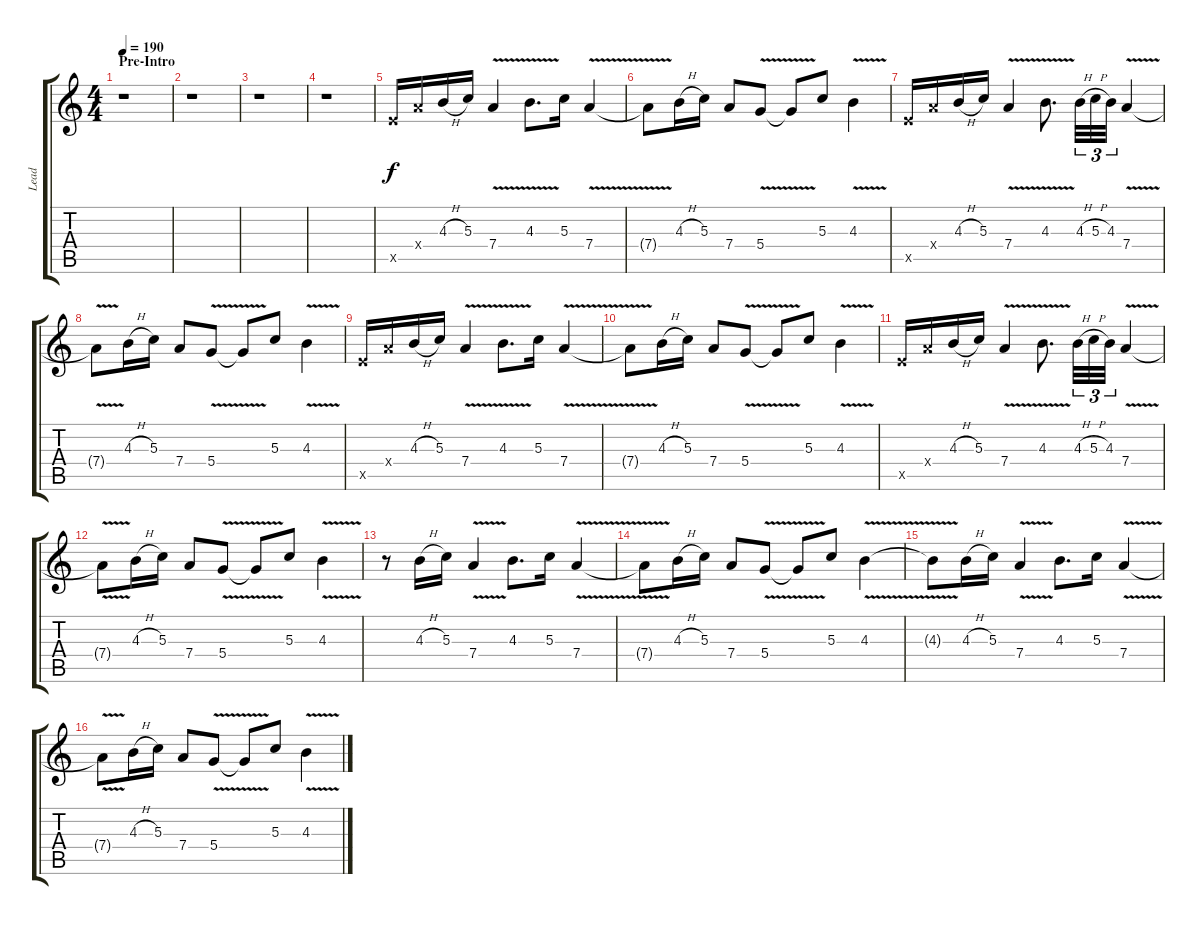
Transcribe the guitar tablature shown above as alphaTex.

\track ("Lead" "Lead") {instrument overdrivenguitar}
\staff {score tabs}
\tuning (E4 B3 G3 D3 A2 E2) {hide}
\ts (4 4)
\section ("" "Pre-Intro")
\tempo 190
\tempo 75
\tempo 190
\clef g2
\ks c
r.1{dy f instrument overdrivenguitar} |
r.1 |
r.1 |
r.1 |
7.5{x}.16{instrument electricguitarjazz} 7.4{x}.16 4.3{h}.16 5.3.16 7.4{v}.4 4.3{v}.8{d} 5.3.16 7.4{v}.4 |
7.4{t}.8 4.3{h}.16 5.3.16 7.4.8 5.4{v}.8 5.4{t}.8 5.3.8 4.3{v}.4 |
7.5{x}.16 7.4{x}.16 4.3{h}.16 5.3.16 7.4{v}.4 4.3{v}.8{d} 4.3{h}.32{tu (3 2)} 5.3{h}.32{tu (3 2)} 4.3.32{tu (3 2)} 7.4{v}.4 |
7.4{t}.8 4.3{h}.16 5.3.16 7.4.8 5.4{v}.8 5.4{t}.8 5.3.8 4.3{v}.4 |
7.5{x}.16 7.4{x}.16 4.3{h}.16 5.3.16 7.4{v}.4 4.3{v}.8{d} 5.3.16 7.4{v}.4 |
7.4{t}.8 4.3{h}.16 5.3.16 7.4.8 5.4{v}.8 5.4{t}.8 5.3.8 4.3{v}.4 |
7.5{x}.16 7.4{x}.16 4.3{h}.16 5.3.16 7.4{v}.4 4.3{v}.8{d} 4.3{h}.32{tu (3 2)} 5.3{h}.32{tu (3 2)} 4.3.32{tu (3 2)} 7.4{v}.4 |
7.4{t}.8 4.3{h}.16 5.3.16 7.4.8 5.4{v}.8 5.4{t}.8 5.3.8 4.3{v}.4 |
r.8{instrument overdrivenguitar} 4.3{h}.16 5.3.16 7.4{v}.4 4.3.8{d} 5.3.16 7.4{v}.4 |
7.4{t}.8 4.3{h}.16 5.3.16 7.4.8 5.4{v}.8 5.4{t}.8 5.3.8 4.3{v}.4 |
4.3{t}.8 4.3{h}.16 5.3.16 7.4{v}.4 4.3.8{d} 5.3.16 7.4{v}.4 |
7.4{t}.8 4.3{h}.16 5.3.16 7.4.8 5.4{v}.8 5.4{t}.8 5.3.8 4.3{v}.4
